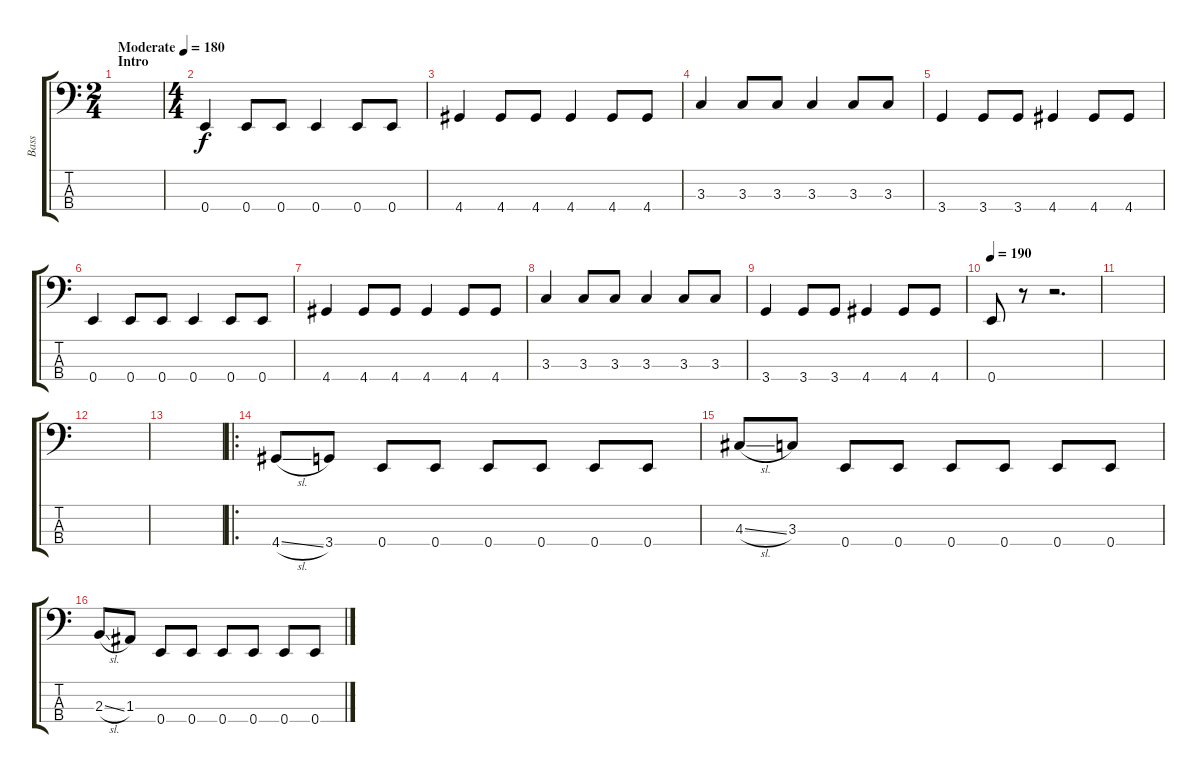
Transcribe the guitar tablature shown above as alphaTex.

\track ("Bass" "Bass") {instrument electricbassfinger}
\staff {score tabs}
\tuning (G2 D2 A1 E1) {hide}
\ts (2 4)
\section ("" "Intro")
\tempo (180 "Moderate")
\clef f4
\ks c
|
\ts (4 4)
0.4.4 0.4.8 0.4.8 0.4.4 0.4.8 0.4.8 |
4.4.4 4.4.8 4.4.8 4.4.4 4.4.8 4.4.8 |
3.3.4 3.3.8 3.3.8 3.3.4 3.3.8 3.3.8 |
3.4.4 3.4.8 3.4.8 4.4.4 4.4.8 4.4.8 |
0.4.4 0.4.8 0.4.8 0.4.4 0.4.8 0.4.8 |
4.4.4 4.4.8 4.4.8 4.4.4 4.4.8 4.4.8 |
3.3.4 3.3.8 3.3.8 3.3.4 3.3.8 3.3.8 |
3.4.4 3.4.8 3.4.8 4.4.4 4.4.8 4.4.8 |
\tempo 190
0.4.8 r.8 r.2{d} |
|
|
|
\ro
4.4{sl}.8 3.4.8 0.4.8 0.4.8 0.4.8 0.4.8 0.4.8 0.4.8 |
4.3{sl}.8 3.3.8 0.4.8 0.4.8 0.4.8 0.4.8 0.4.8 0.4.8 |
2.3{sl}.8 1.3.8 0.4.8 0.4.8 0.4.8 0.4.8 0.4.8 0.4.8
